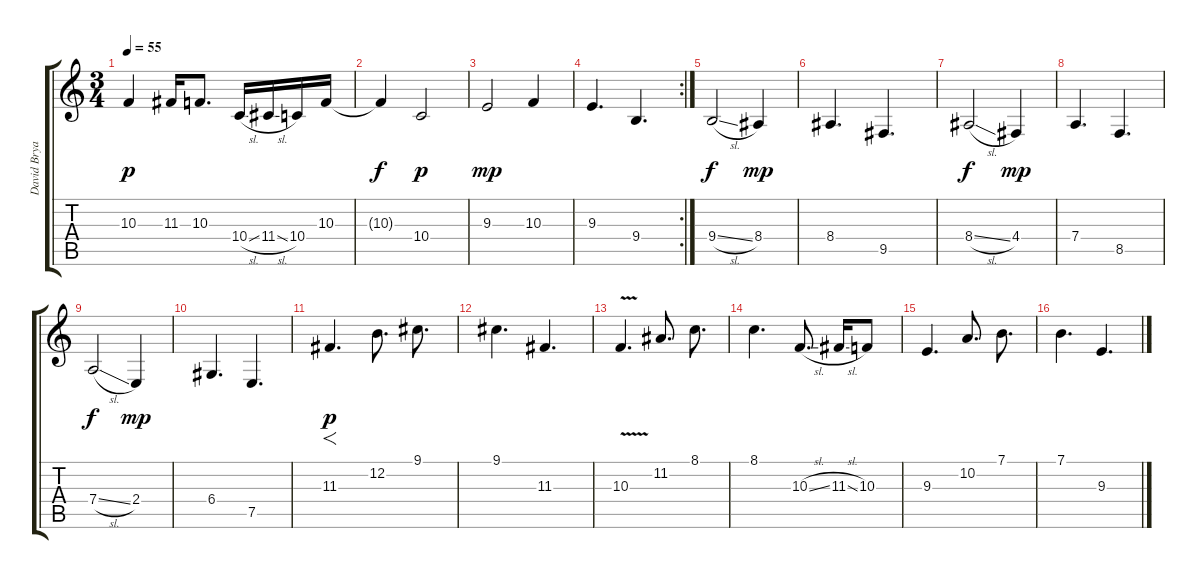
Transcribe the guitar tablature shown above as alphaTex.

\track ("David Bryant" "David Brya") {instrument viola}
\staff {score tabs}
\tuning (E4 B3 G3 D3 A2 E2) {hide}
\ts (3 4)
\tempo 55
\clef g2
\ks c
10.3.4{dy p} 11.3.16 10.3.8{d} 10.4{sl}.16 11.4{sl}.16 10.4.16 10.3.16 |
10.3{t}.4{dy f} 10.4.2{dy p} |
9.3.2{dy mp} 10.3.4 |
\rc 2
9.3.4{d} 9.4.4{d} |
9.4{sl}.2{dy f} 8.4.4{dy mp} |
8.4.4{d} 9.5.4{d} |
8.4{sl}.2{dy f} 4.4.4{dy mp} |
7.4.4{d} 8.5.4{d} |
7.4{sl}.2{dy f} 2.4.4{dy mp} |
6.4.4{d} 7.5.4{d} |
11.3.4{f d dy p} 12.2.8{d} 9.1.8{d} |
9.1.4{d} 11.3.4{d} |
10.3{v}.4{d} 11.2.8{d} 8.1.8{d} |
8.1.4{d} 10.3{sl}.8{d} 11.3{sl}.16 10.3.8 |
9.3.4{d} 10.2.8{d} 7.1.8{d} |
7.1.4{d} 9.3.4{d}
